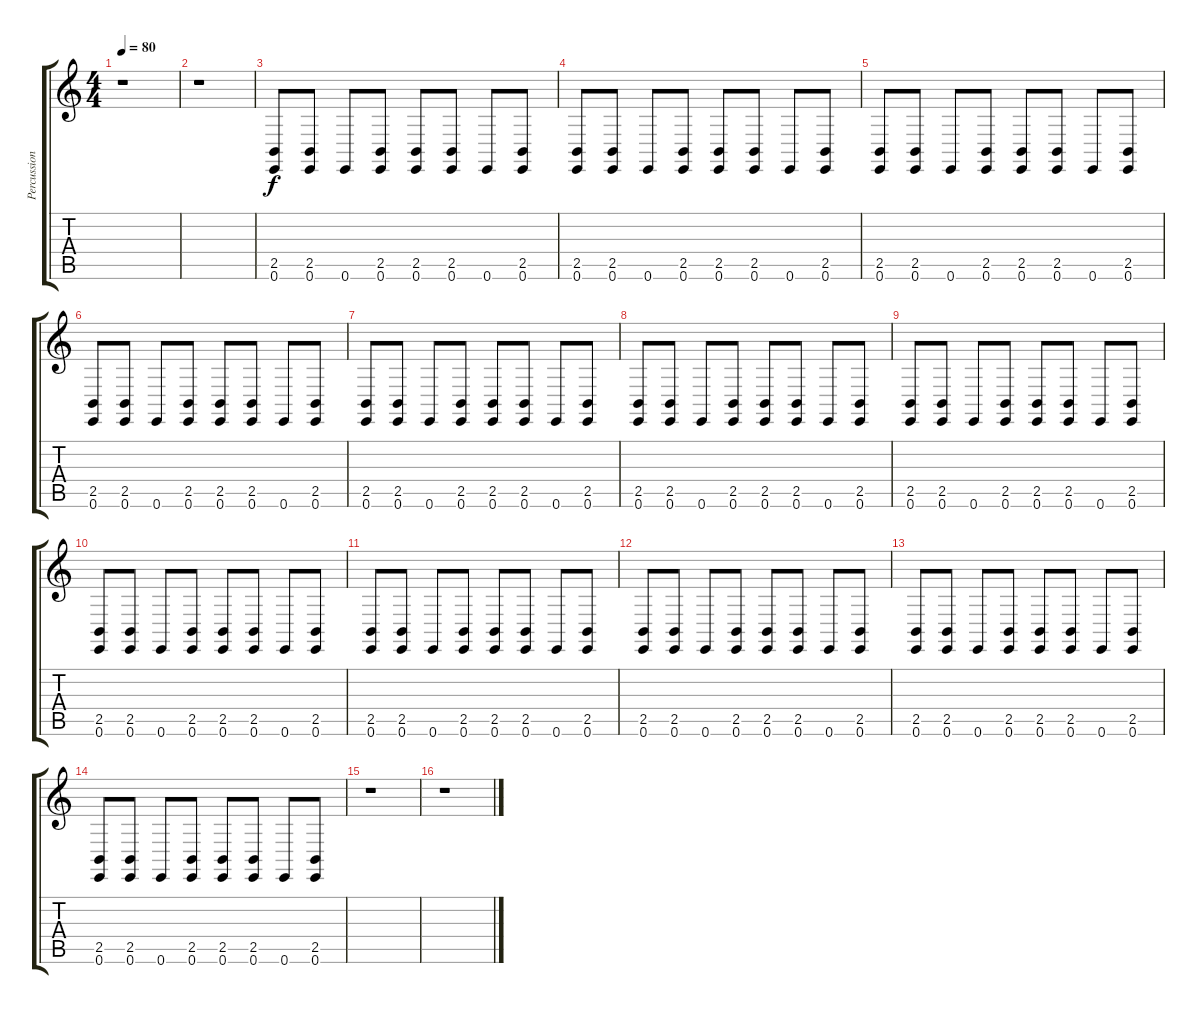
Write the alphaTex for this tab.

\track ("Percussion 1" "Percussion") {instrument synthdrum}
\staff {score tabs}
\tuning (E4 B3 G3 D3 A2 E2) {hide}
\ts (4 4)
\tempo 80
\clef g2
\ks c
r.1{dy f instrument synthdrum} |
r.1 |
(2.5 0.6).8 (2.5 0.6).8 0.6.8 (2.5 0.6).8 (2.5 0.6).8 (2.5 0.6).8 0.6.8 (2.5 0.6).8 |
(2.5 0.6).8 (2.5 0.6).8 0.6.8 (2.5 0.6).8 (2.5 0.6).8 (2.5 0.6).8 0.6.8 (2.5 0.6).8 |
(2.5 0.6).8 (2.5 0.6).8 0.6.8 (2.5 0.6).8 (2.5 0.6).8 (2.5 0.6).8 0.6.8 (2.5 0.6).8 |
(2.5 0.6).8 (2.5 0.6).8 0.6.8 (2.5 0.6).8 (2.5 0.6).8 (2.5 0.6).8 0.6.8 (2.5 0.6).8 |
(2.5 0.6).8 (2.5 0.6).8 0.6.8 (2.5 0.6).8 (2.5 0.6).8 (2.5 0.6).8 0.6.8 (2.5 0.6).8 |
(2.5 0.6).8 (2.5 0.6).8 0.6.8 (2.5 0.6).8 (2.5 0.6).8 (2.5 0.6).8 0.6.8 (2.5 0.6).8 |
(2.5 0.6).8 (2.5 0.6).8 0.6.8 (2.5 0.6).8 (2.5 0.6).8 (2.5 0.6).8 0.6.8 (2.5 0.6).8 |
(2.5 0.6).8 (2.5 0.6).8 0.6.8 (2.5 0.6).8 (2.5 0.6).8 (2.5 0.6).8 0.6.8 (2.5 0.6).8 |
(2.5 0.6).8 (2.5 0.6).8 0.6.8 (2.5 0.6).8 (2.5 0.6).8 (2.5 0.6).8 0.6.8 (2.5 0.6).8 |
(2.5 0.6).8 (2.5 0.6).8 0.6.8 (2.5 0.6).8 (2.5 0.6).8 (2.5 0.6).8 0.6.8 (2.5 0.6).8 |
(2.5 0.6).8 (2.5 0.6).8 0.6.8 (2.5 0.6).8 (2.5 0.6).8 (2.5 0.6).8 0.6.8 (2.5 0.6).8 |
(2.5 0.6).8 (2.5 0.6).8 0.6.8 (2.5 0.6).8 (2.5 0.6).8 (2.5 0.6).8 0.6.8 (2.5 0.6).8 |
r.1 |
r.1
